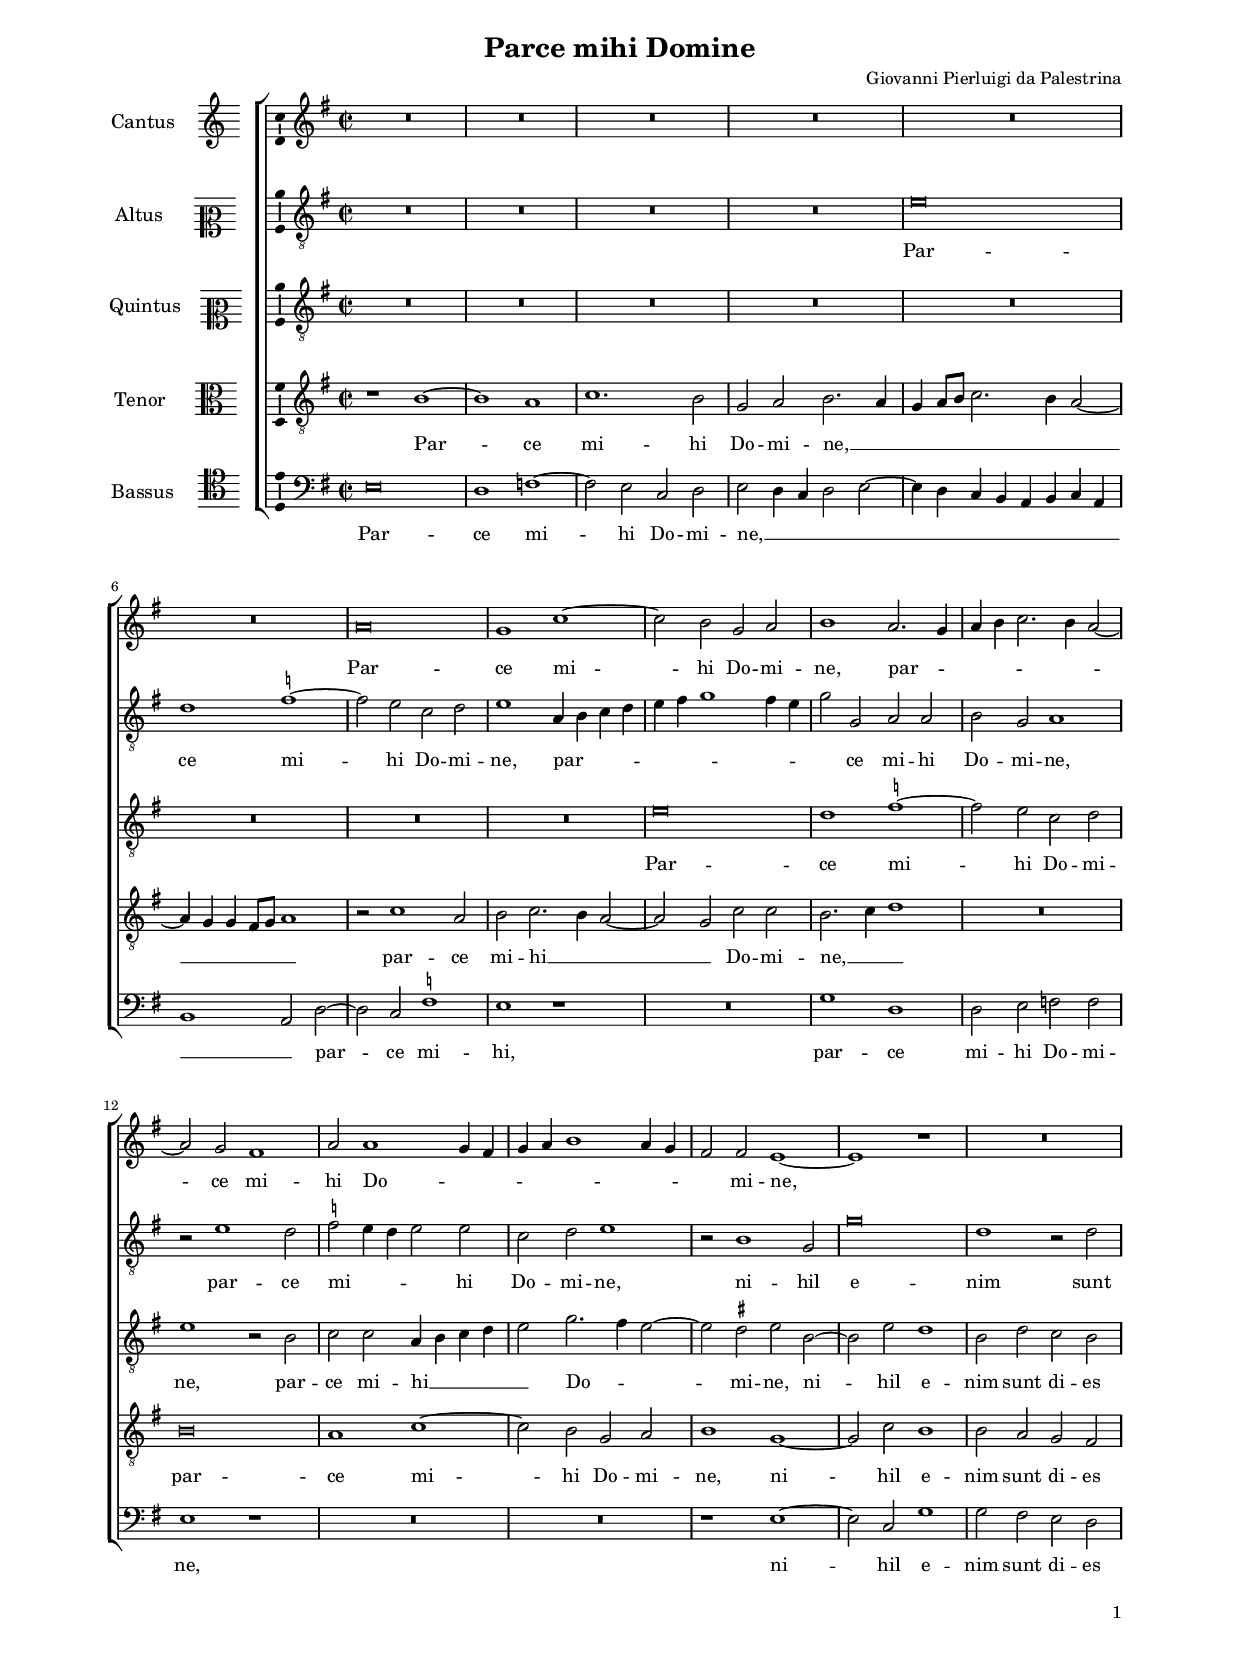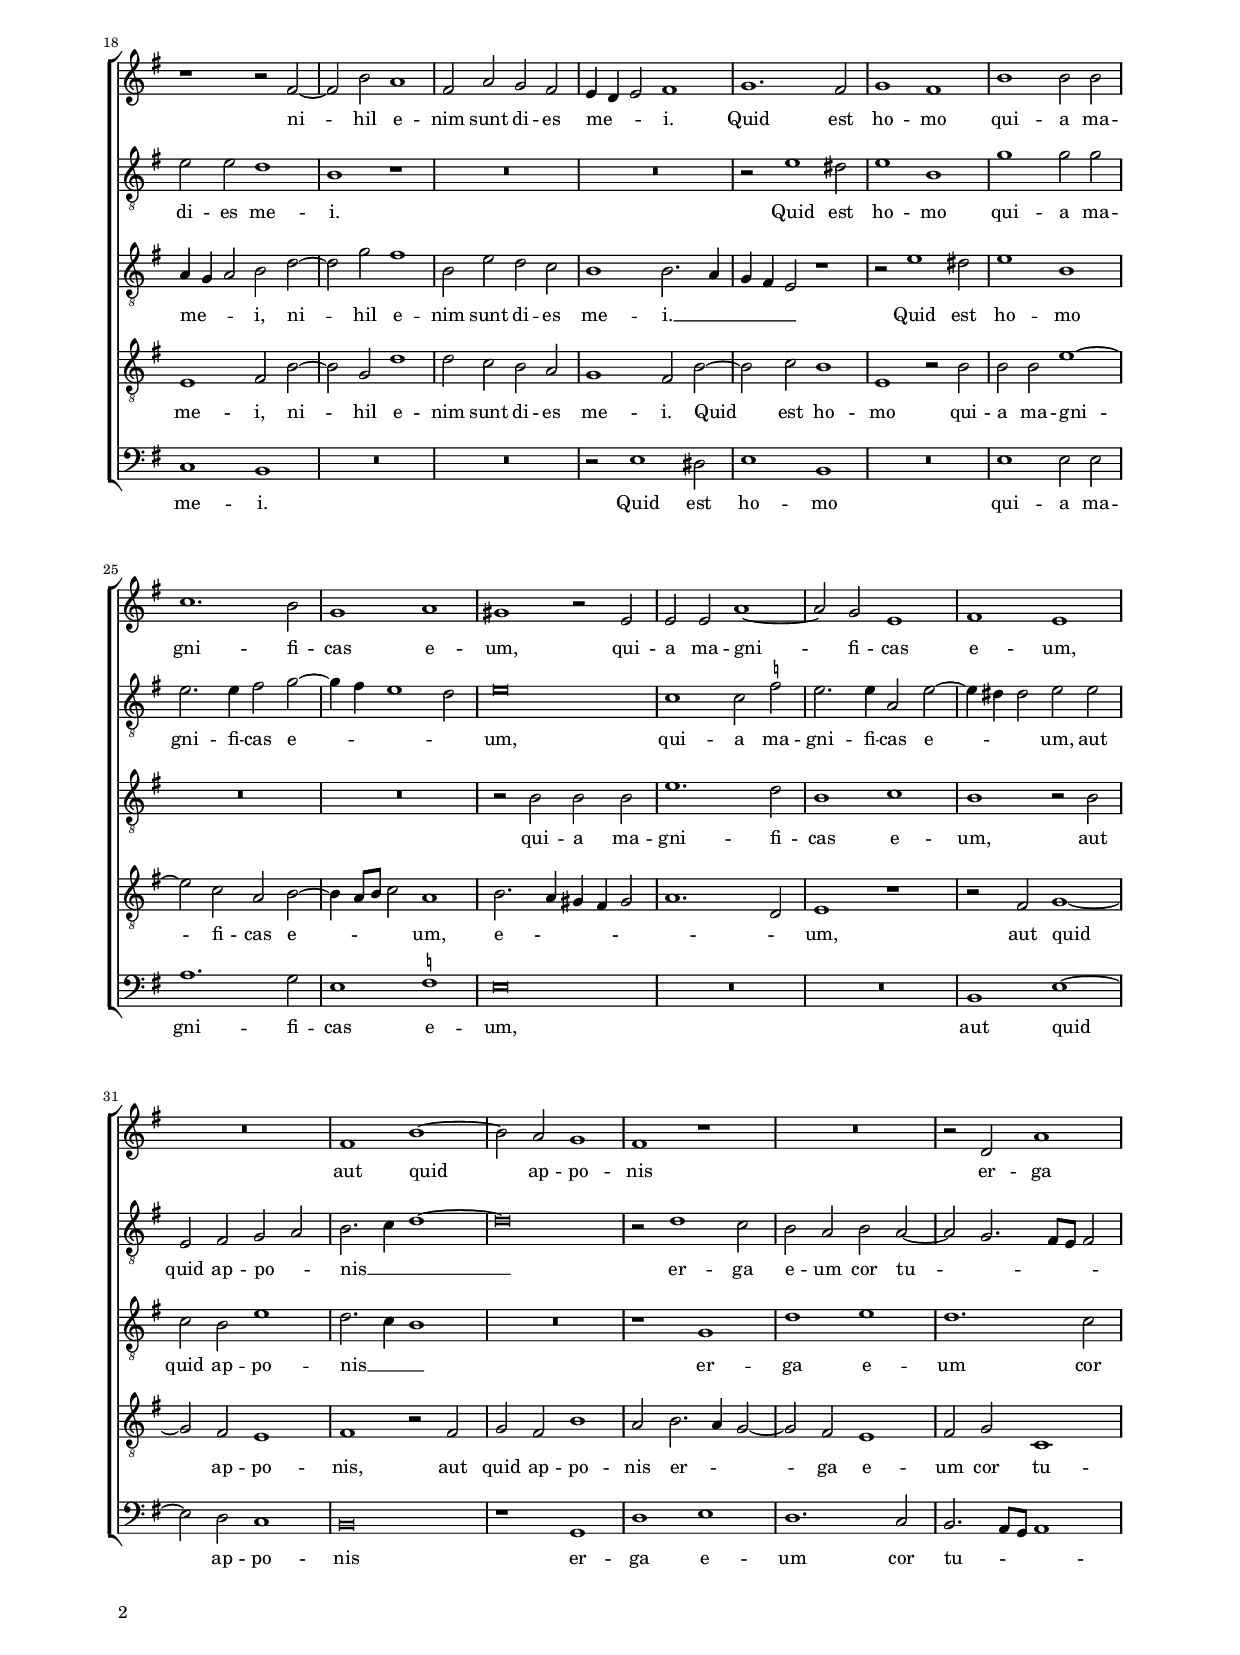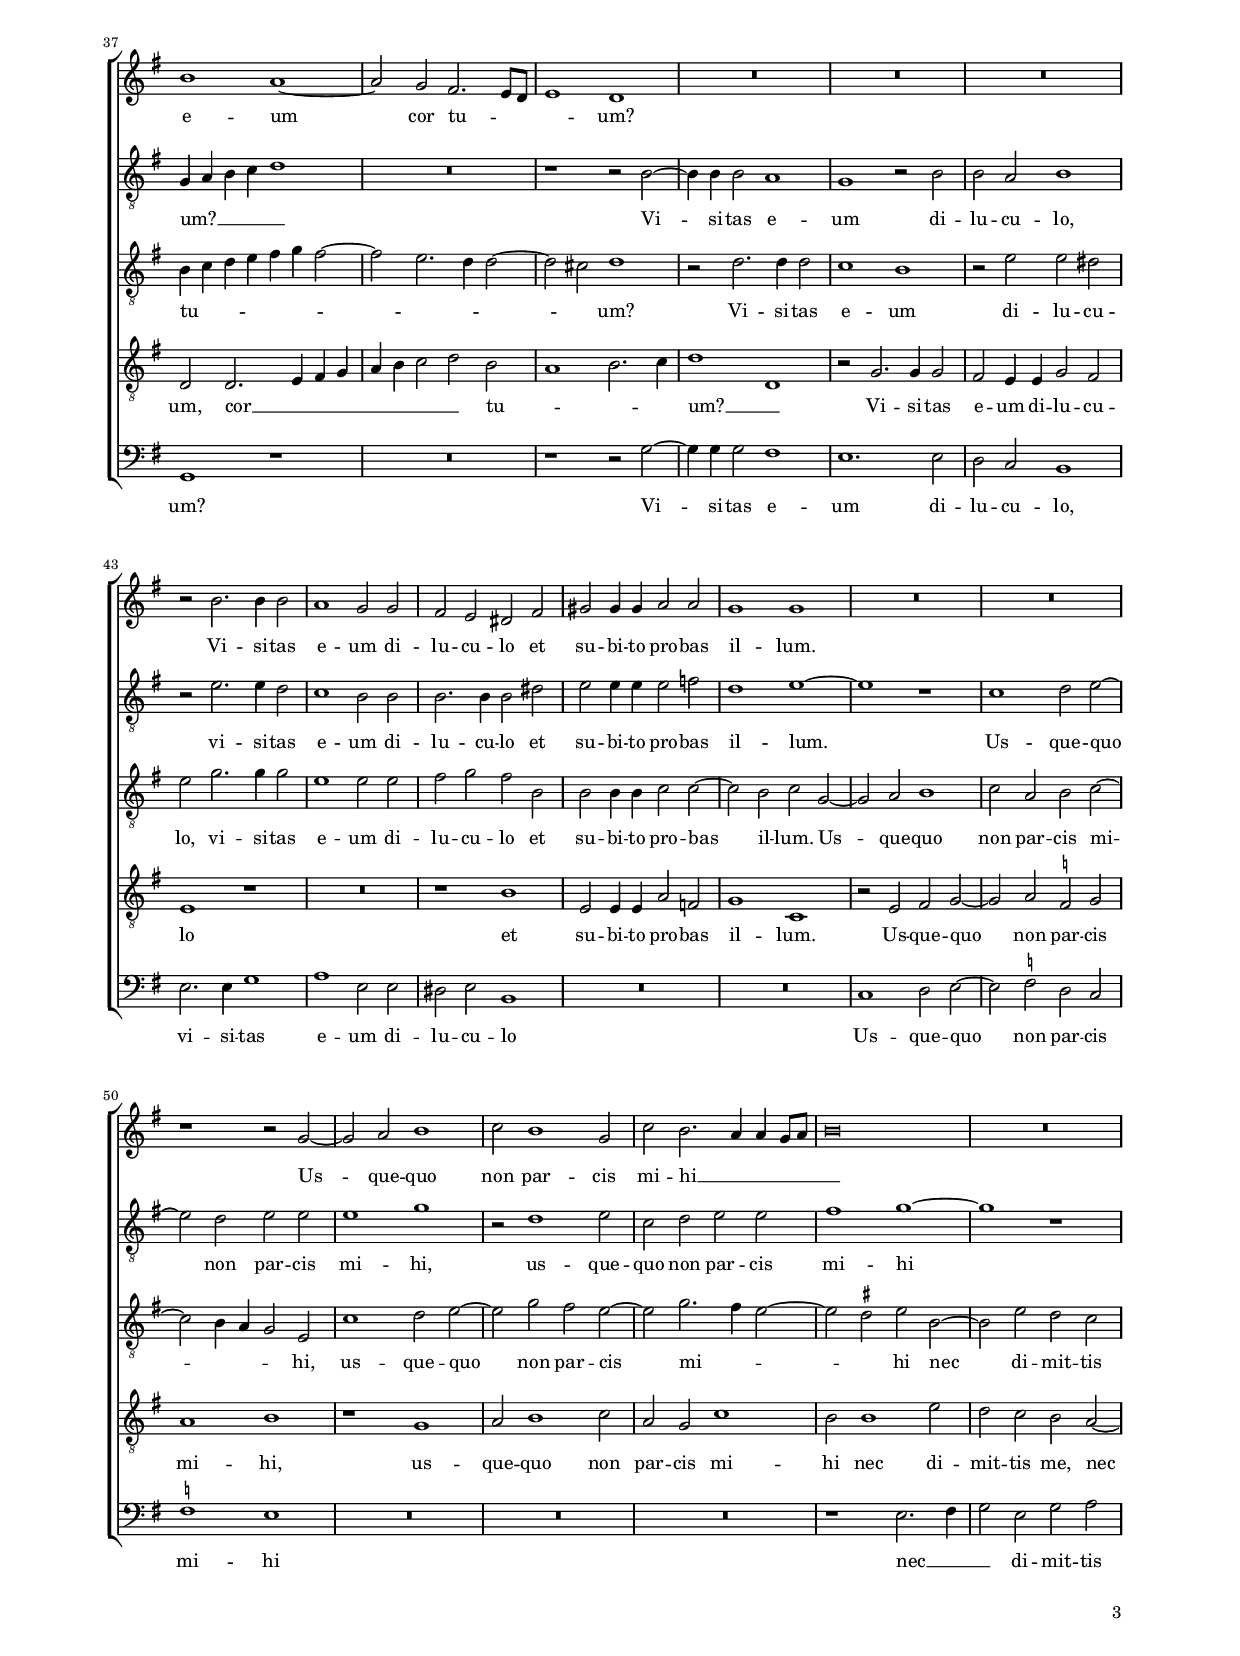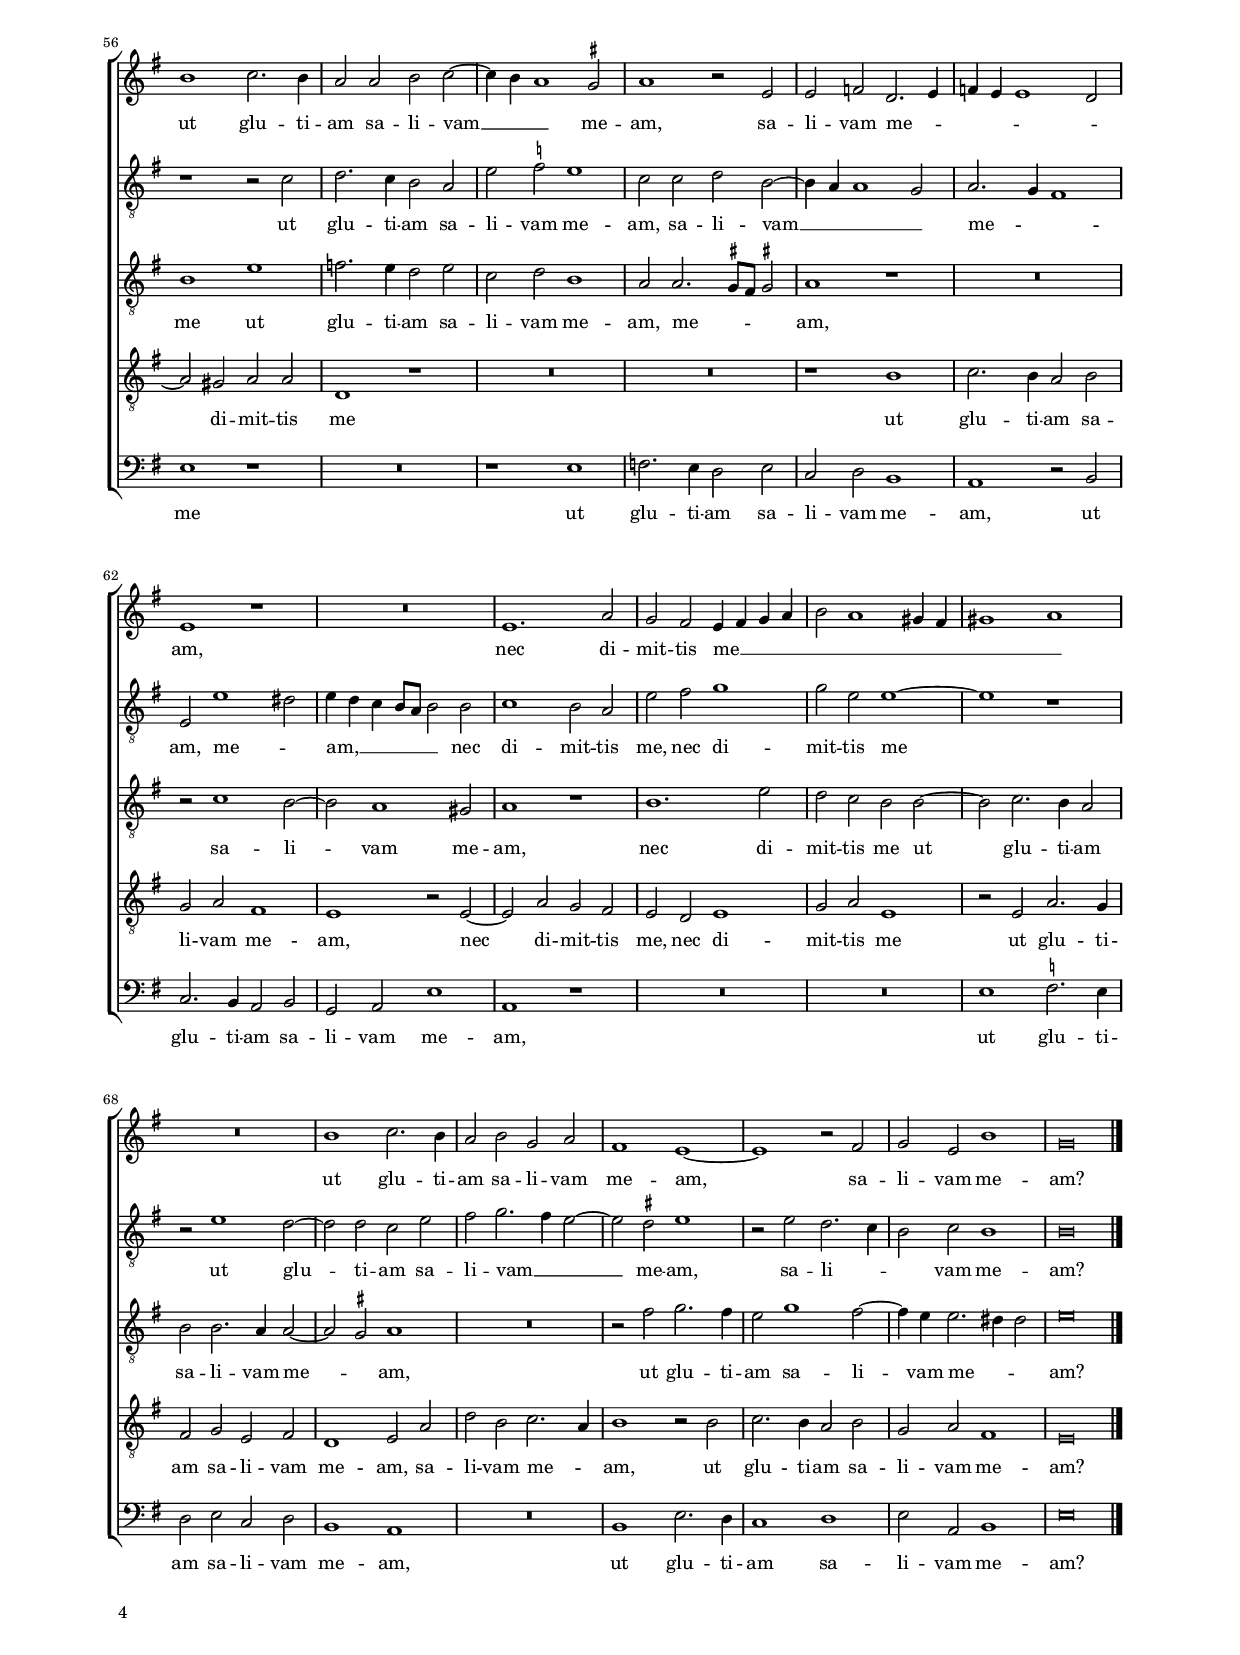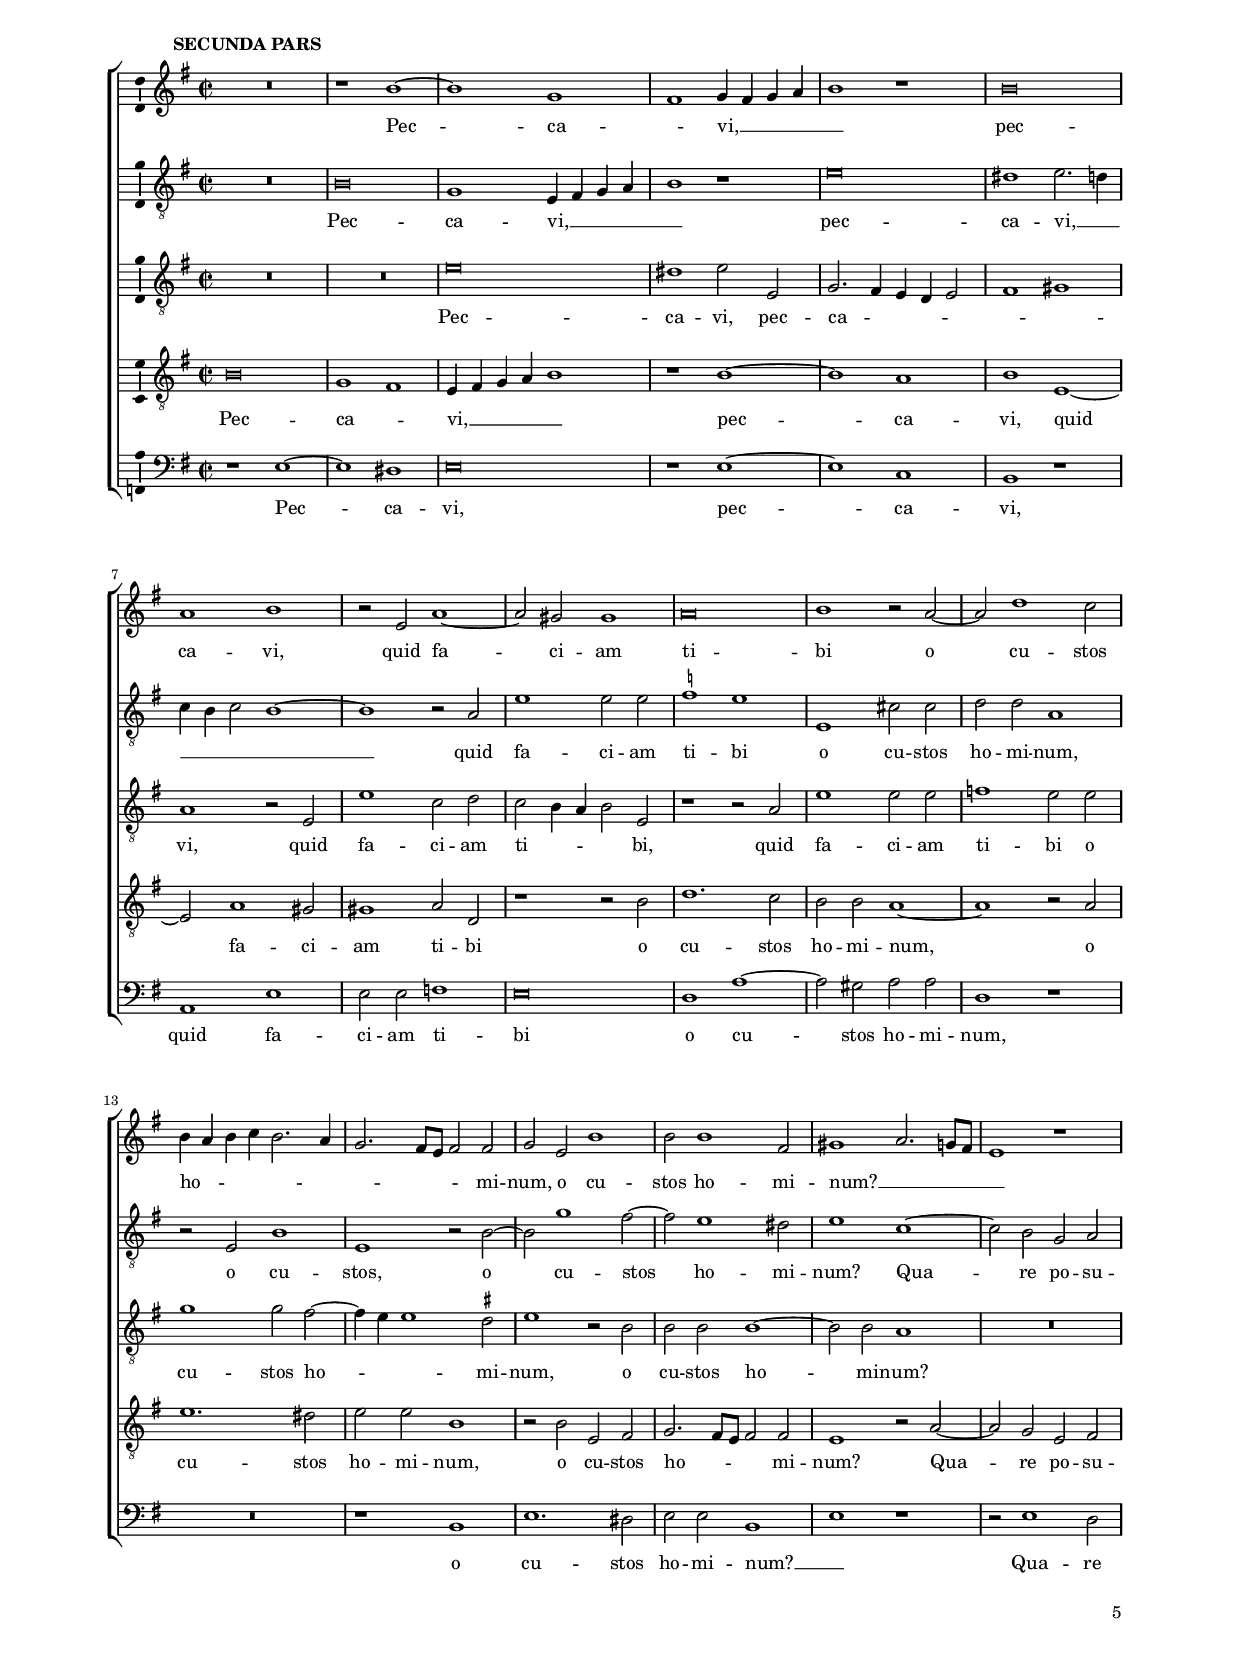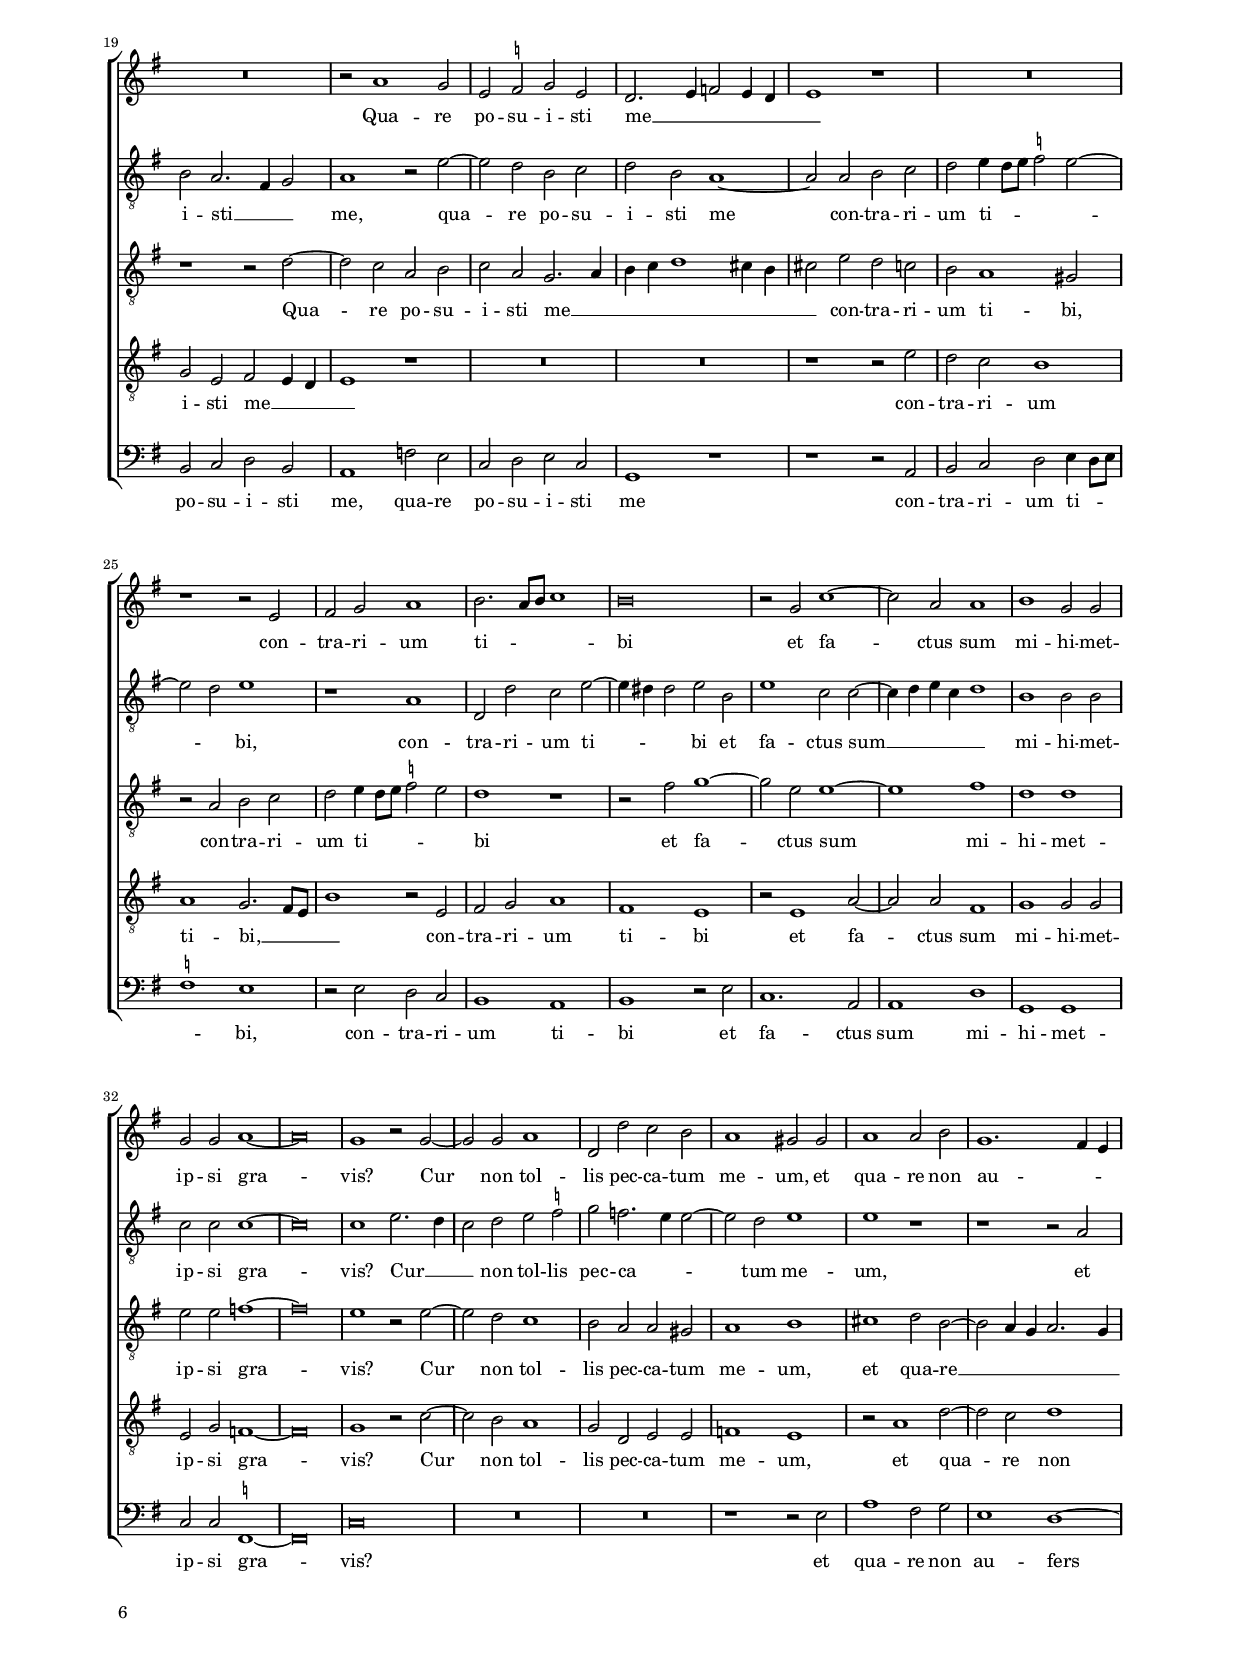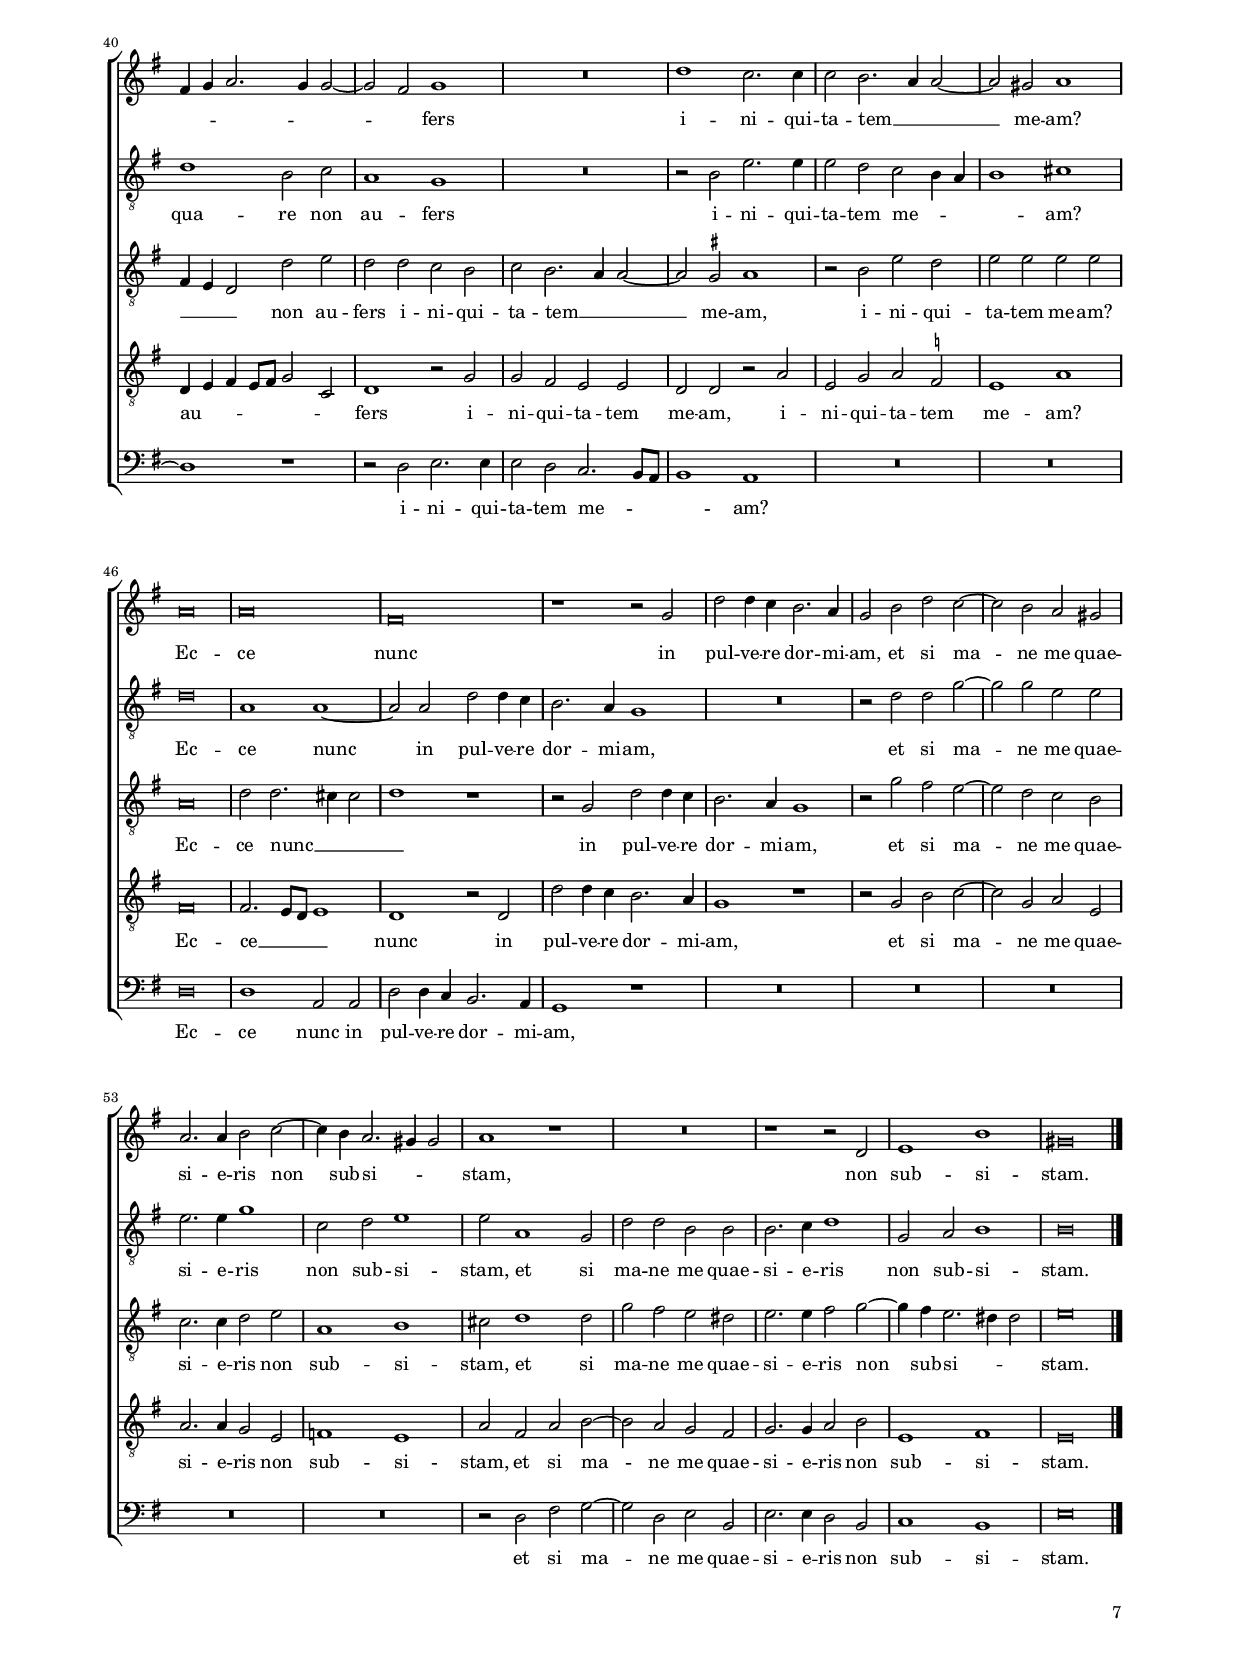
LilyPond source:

\header
{
  title="Parce mihi Domine"
  composer="Giovanni Pierluigi da Palestrina"
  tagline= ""
}

\version "2.22.2"
\language deutsch
#(set-global-staff-size 15)
% #(set-default-paper-size "letter")
#(ly:set-option 'point-and-click #f)

	
	ficta = { \once \set suggestAccidentals = ##t }
	
	forget = #(define-music-function (music) (ly:music?) #{
		\accidentalStyle forget
		$music
		\accidentalStyle default
		#})
	

\paper
	{
	top-margin = 1.7 \cm
	bottom-margin = 1.1 \cm
	left-margin = 2 \cm
	right-margin = 2 \cm
	ragged-bottom = ##f
	ragged-last-bottom = ##f
	print-page-number = ##f
	score-system-spacing = #'((basic-distance . 17) (minimum-distance . 14) (padding . 6) (strechability . 150))
	system-system-spacing = #'((basic-distance . 17) (minimum-distance . 14) (padding . 6) (strechability . 150))
        oddFooterMarkup=\markup   \fill-line { "" \fromproperty #'page:page-number-string }
        evenFooterMarkup=\markup  \fill-line { \fromproperty #'page:page-number-string "" }
        last-bottom-spacing = #'((basic-distance . 12) (minimum-distance . 8) (padding . 4))
	systems-per-page = 3
        page-count = 7
%	min-systems-per-page = 3
	}

global = {
	\key c \major
	\time 2/2 \set Score.measureLength = #(ly:make-moment 2/1)
    \skip 1*2*74 \bar "|." \pageBreak
	}
	

incipitcantus = \markup { \score {
	{
	\set Staff.instrumentName = \markup { \fontsize #1 "Cantus" }
	\key c \major
	\clef violin
	s4 \bar ""
	}
	\layout  {
	raggedright = ##t
	indent = 1.8 \cm
	line-width = 2.5 \cm
	\context { \Staff \remove Time_signature_engraver }
	\override Staff.Clef.Y-extent = #'(0 . 0)
	}} \hspace #1 }
      
      
incipitaltus = \markup { \score {
	{
	\set Staff.instrumentName = \markup { \fontsize #1 "Altus" }
	\key c \major
	\clef mezzosoprano
	s4 \bar ""
	}
	\layout  {
	raggedright = ##t
	indent = 1.8 \cm
	line-width = 2.5 \cm
	\context { \Staff \remove Time_signature_engraver }
	\override Staff.Clef.Y-extent = #'(0 . 0)
	}} \hspace #1 }
      
      
incipitquintus = \markup { \score {
	{
	\set Staff.instrumentName = \markup { \fontsize #1 "Quintus" }
	\key c \major
	\clef mezzosoprano
	s4 \bar ""
	}
	\layout  {
	raggedright = ##t
	indent = 1.8 \cm
	line-width = 2.5 \cm
	\context { \Staff \remove Time_signature_engraver }
	\override Staff.Clef.Y-extent = #'(0 . 0)
	}} \hspace #1 }


incipittenor = \markup { \score {
	{
	\set Staff.instrumentName = \markup { \fontsize #1 "Tenor" }
	\key c \major
	\clef alto
	s4 \bar ""
	}
	\layout  {
	raggedright = ##t
	indent = 1.8 \cm
	line-width = 2.5 \cm
	\context { \Staff \remove Time_signature_engraver }
	\override Staff.Clef.Y-extent = #'(0 . 0)
	}} \hspace #1 }
      
      
incipitbassus = \markup { \score {
	{
	\set Staff.instrumentName = \markup { \fontsize #1 "Bassus" }
	\key c \major
	\clef tenor
	s4 \bar ""
	}
	\layout  {
	raggedright = ##t
	indent = 1.8 \cm
	line-width = 2.5 \cm
	\context { \Staff \remove Time_signature_engraver }
	\override Staff.Clef.Y-extent = #'(0 . 0)
	}} \hspace #1 }


cantus =  \relative c''
	{
	R\breve
	R\breve
	R\breve
	R\breve
%5
	R\breve |
	R\breve
	d\breve
	c1 f~
	f2 e c d
%10
	e1 d2. c4 |
	d4 e f2. e4 d2~
	d2 c h1
	d2 d1 c4 h
	c4 d e1 d4 c
%15
	h2 h a1~ |
	a1 r
	R\breve
	r1 r2 h~
	h2 e d1
%20
	h2 d c h |
	a4 g a2 h1
	c1. h2
	c1 h
	e1 e2 e
%25
	f1. e2 |
	c1 d
	cis1 r2 a
	a2 a d1~
	d2 c a1
%30
	h1 a |
	R\breve
	h1 e~
	e2 d c1
	h1 r
%35
	R\breve |
	r2 g d'1
	e1 d~
	d2 c h2. a8 g
	a1 g
%40
	R\breve |
	R\breve
	R\breve
	r2 e'2. e4 e2
	d1 c2 c
%45
	h2 a gis h |
	cis2 cis4 cis d2 d
	c1 c
	R\breve
	R\breve
%50
	r1 r2 c~ |
	c2 d e1
	f2 e1 c2
	f2 e2. d4 d c8 d
	e\breve
%55
	R\breve |
	e1 f2. e4
	d2 d e f~
	f4 e d1 \ficta cis2
	d1 r2 a
%60
	a2 b g2. a4 |
	b4 a a1 g2
	a1 r
	R\breve
	a1. d2
%65
	c2 h a4 h c d |
	e2 d1 cis4 h
	cis1 d
	R\breve
	e1 f2. e4
%70
	d2 e c d |
	h1 a~
	a1 r2 h
	c2 a e'1
	c\breve |
	}


altus =  \relative c'
	{
	R\breve
	R\breve
	R\breve
	R\breve
%5
	a'\breve |
        g1 \ficta b~
	\ficta b2 a f g
	a1 d,4 e f g
	a4 h c1 h4 a
%10
	c2 c, d d |
	e2 c d1
	r2 a'1 g2
	\ficta b2 a4 g a2 a
	f2 g a1
%15
	r2 e1 c2 |
	c'\breve
	g1 r2 g
	a2 a g1
	e1 r
%20
	R\breve |
	R\breve
	r2 a1 gis2
	a1 e
	c'1 c2 c
%25
	a2. a4 h2 c~ |
	c4 h a1 g2
	a\breve
	f1 f2 \ficta b
	a2. a4 d,2 a'~
%30
	a4 gis gis2 a a |
	a,2 h c d
	e2. f4 g1~
	g\breve
	r2 g1 f2
%35
	e2 d e d~ |
	d2 c2. h8 a h2
	c4 d e f g1
	R\breve
	r1 r2 e~
%40
	e4 e e2 d1 |
	c1 r2 e
	e2 d e1
	r2 a2. a4 g2
	f1 e2 e
%45
	e2. e4 e2 gis |
	a2 a4 a a2 b
	g1 a~
	a1 r
	f1 g2 a~
%50
	a2 g a a |
	a1 c
	r2 g1 a2
	f2 g a a
	h1 c~
%55
        c1 r |	
	r1 r2 f,
	g2. f4 e2 d
	a'2 \ficta b a1
	f2 f g e~
%60
	e4 d d1 c2 |
	d2. c4 h1
	a2 a'1 gis2
	a4 g f e8 d e2 e
	f1 e2 d
%65
	a'2 h c1 |
	c2 a a1~
	a1 r
	r2 a1 g2~
	g2 g f a
%70
	h2 c2. h4 a2~ |
	a2 \ficta gis a1
	r2 a g2. f4
	e2 f e1
	e\breve |
	}


quintus =  \relative c'
	{
	R\breve
	R\breve
	R\breve
	R\breve
%5
	R\breve |
	R\breve
	R\breve
	R\breve
	a'\breve
%10
	g1 \ficta b~ |
	\ficta b2 a f g
	a1 r2 e
	f2 f d4 e f g
	a2 c2. h4 a2~
%15
	a2 \ficta gis a e~ |
	e2 a g1
	e2 g f e
	d4 c d2 e g~
	g2 c h1
%20
	e,2 a g f |
	e1 e2. d4
	c4 h a2 r1
	r2 a'1 gis2
	a1 e
%25
	R\breve |
	R\breve
	r2 e e e
	a1. g2
	e1 f
%30
	e1 r2 e |
	f2 e a1
	g2. f4 e1
	R\breve
	r1 c
%35
	g'1 a |
	g1. f2
	e4 f g a h c h2~
	h2 a2. g4 g2~
	g2 fis g1
%40
        r2 g2. g4 g2 |	
	f1 e
	r2 a a gis
	a2 c2. c4 c2
	a1 a2 a
%45
	h2 c h e, |
	e2 e4 e f2 f~
	f2 e f c~
	c2 d e1
	f2 d e f~
%50
	f2 e4 d c2 a |
	f'1 g2 a~
	a2 c h a~
	a2 c2. h4 a2~
	a2 \ficta gis a e~
%55
	e2 a g f |
	e1 a
	b2. a4 g2 a
	f2 g e1
	d2 d2. \ficta cis8 h \ficta cis!2
%60
	d1 r |
	R\breve
	r2 f1 e2~
	e2 d1 cis2
	d1 r
%65
	e1. a2 |
	g2 f e e~
	e2 f2. e4 d2
	e2 e2. d4 d2~
	d2 \ficta cis d1
%70
	R\breve |
	r2 h' c2. h4
	a2 c1 h2~
	h4 a a2. gis4 gis2
	a\breve |
	}


tenor  =  \relative c'
	{
	r1 e~
	e1 d
	f1. e2
	c2 d e2. d4
%5
	c4 d8 e f2. e4 d2~ |
	d4 c c h8 c d1
	r2 f1 d2
	e2 f2. e4 d2~
	d2 c f2 f
%10
	e2. f4 g1 |
	R\breve
	e\breve
	d1 f~
	f2 e c d
%15
	e1 c~ |
	c2 f e1
	e2 d c h
	a1 h2 e~
	e2 c g'1
%20
	g2 f e d |
	c1 h2 e~
	e2 f e1
	a,1 r2 e'
	e2 e a1~
%25
	a2 f d e~ |
	e4 d8 e f2 d1
	e2. d4 cis4 h cis2
	d1. g,2
	a1 r
%30
	r2 h c1~ |
	c2 h a1
	h1 r2 h
	c2 h e1
	d2 e2. d4 c2~
%35
	c2 h a1 |
	h2 c f,1
	g2 g2. a4 h c
	d4 e f2 g e
	d1 e2. f4
%40
	g1 g, |
	r2 c2. c4 c2
	h2 a4 a c2 h
	a1 r
	R\breve
%45
	r1 e' |
	a,2 a4 a d2 b
	c1 f,
	r2 a h c~
	c2 d \ficta b c
%50
	d1 e |
	r1 c
	d2 e1 f2
	d2 c f1
	e2 e1 a2
%55
	g2 f e d~ |
	d2 cis d d
	g,1 r
	R\breve
	R\breve
%60
	r1 e' |
	f2. e4 d2 e
	c2 d h1
	a1 r2 a~
	a2 d c h
%65
	a2 g a1 |
	c2 d a1
	r2 a d2. c4
	h2 c a h
	g1 a2 d
%70
	g2 e f2. d4 |
	e1 r2 e
	f2. e4 d2 e
	c2 d h1
	a\breve |
	}


bassus  =  \relative c
	{
	a'\breve
	g1 b~
	b2 a f g
	a2 g4 f g2 a~
%5
	a4 g f e d e f d |
	e1 d2 g~
	g2 f \ficta b1
	a1 r
	R\breve
%10
	c1 g |
	g2 a b b
	a1 r
	R\breve
	R\breve
%15
	r1 a~ |
	a2 f c'1
	c2 h a g
	f1 e
	R\breve
%20
	R\breve |
	r2 a1 gis2
	a1 e
	R\breve
	a1 a2 a
%25
	d1. c2 |
	a1 \ficta b
	a\breve
	R\breve
	R\breve
%30
	e1 a~ |
	a2 g f1
	e\breve
	r1 c
	g'1 a
%35
	g1. f2 |
	e2. d8 c d1
	c1 r
	R\breve
	r1 r2 c'~
%40
	c4 c c2 h1 |
	a1. a2
	g2 f e1
	a2. a4 c1
	d1 a2 a
%45
	gis2 a e1 |
	R\breve
	R\breve
	f1 g2 a~
	a2 \ficta b g2 f
%50
	\ficta b1 a |
	R\breve
	R\breve
	R\breve
	r1 a2. h4
%55
	c2 a c d |
	a1 r
	R\breve
	r1 a
	b2. a4 g2 a
%60
	f2 g e1 |
	d1 r2 e
	f2. e4 d2 e
	c2 d a'1
	d,1 r
%65
	R\breve |
	R\breve
	a'1 \ficta b2. a4
	g2 a f g
	e1 d
%70
	R\breve |
	e1 a2. g4
	f1 g
	a2 d, e1
	a\breve |
	}


lyricscantus = \lyricmode {
	Par -- ce mi -- hi Do -- mi -- ne,
        par -- _ _ _ _ _ _ ce mi -- hi Do -- _ _ _ _ _ _ _ _ mi -- ne,
        ni -- hil e -- nim sunt di -- es me -- _ _ i.
        Quid est ho -- mo qui -- a ma -- gni -- fi -- cas e -- um,
        qui -- a ma -- gni -- fi -- cas e -- um,
        aut quid ap -- po -- nis er -- ga e -- um cor tu -- _ _ _ um?
        Vi -- si -- tas e -- um di -- lu -- cu -- lo
        et su -- bi -- to pro -- bas il -- lum.
        Us -- que -- quo non par -- cis mi -- hi __ _ _ _ _ _
        ut glu -- ti -- am sa -- li -- vam __ _ _ me -- am,
        sa -- li -- vam me -- _ _ _ _ _ am,
        nec di -- mit -- tis me __ _ _ _ _ _ _ _ _ _
        ut glu -- ti -- am sa -- li -- vam me -- am,
        sa -- li -- vam me -- am?
	}


lyricsaltus = \lyricmode {
	Par -- ce mi -- hi Do -- mi -- ne,
        par -- _ _ _ _ _ _ _ _ _ ce mi -- hi Do -- mi -- ne,
        par -- ce mi -- _ _ _ hi Do -- mi -- ne,
        ni -- hil e -- nim sunt di -- es me -- i.
        Quid est ho -- mo
        qui -- a ma -- gni -- fi -- cas e -- _ _ _ um,
        qui -- a ma -- gni -- fi -- cas e -- _ _ um,
        aut quid ap -- po -- _ nis __ _ _ er -- ga e -- um cor tu -- _ _ _ _ um? __ _ _ _ _
        Vi -- si -- tas e -- um di -- lu -- cu -- lo,
        vi -- si -- tas e -- um di -- lu -- cu -- lo
        et su -- bi -- to pro -- bas il -- lum.
        Us -- que -- quo non par -- cis mi -- hi,
        us -- que -- quo non par -- cis mi -- hi
        ut glu -- ti -- am sa -- li -- vam me -- am,
        sa -- li -- vam __ _ _ _ me -- _ _ am,
        me -- _ am, __ _ _ _ _ _
        nec di -- mit -- tis me,
        nec di -- mit -- tis me
        ut glu -- ti -- am sa -- li -- vam __ _ _ me -- am,
        sa -- li -- _ _ vam me -- am?
	}


lyricsquintus = \lyricmode {
	Par -- ce mi -- hi Do -- mi -- ne,
        par -- ce mi -- hi __ _ _ _ _ Do -- _ _ mi -- ne,
        ni -- hil e -- nim sunt di -- es me -- _ _ i,
        ni -- hil e -- nim sunt di -- es me -- i. __ _ _ _ _
        Quid est ho -- mo qui -- a ma -- gni -- fi -- cas e -- um,
        aut quid ap -- po -- nis __ _ _ er -- ga e -- um cor tu -- _ _ _ _ _ _ _ _ _ _ um?
        Vi -- si -- tas e -- um di -- lu -- cu -- lo,
        vi -- si -- tas e -- um di -- lu -- cu -- lo
        et su -- bi -- to pro -- bas il -- lum.
        Us -- que -- quo non par -- cis mi -- _ _ _ hi,
        us -- que -- quo non par -- cis mi -- _ _ _ hi
        nec di -- mit -- tis me
        ut glu -- ti -- am sa -- li -- vam me -- am,
        me -- _ _ _ am,
        sa -- li -- vam me -- am,
        nec di -- mit -- tis me
        ut glu -- ti -- am sa -- li -- vam me -- _ am,
        ut glu -- ti -- am sa -- li -- vam me -- _ _ am?
	}


lyricstenor = \lyricmode {
	Par -- ce mi -- hi Do -- mi -- ne, __ _ _ _ _ _ _ _ _ _ _ _ _ 
        par -- ce mi -- hi __ _ _ _ Do -- mi -- ne, __ _ _
        par -- ce mi -- hi Do -- mi -- ne,
        ni -- hil e -- nim sunt di -- es me -- i,
        ni -- hil e -- nim sunt di -- es me -- i.
        Quid est ho -- mo qui -- a ma -- gni -- fi -- cas e -- _ _ _ um,
        e -- _ _ _ _ _ _ um,
        aut quid ap -- po -- nis,
        aut quid ap -- po -- nis er -- _ _ ga e -- um cor tu -- um,
        cor __ _ _ _ _ _ _ _ tu -- _ _ _ um? __ _
        Vi -- si -- tas e -- um di -- lu -- cu -- lo
        et su -- bi -- to pro -- bas il -- lum.
        Us -- que -- quo non par -- cis mi -- hi,
        us -- que -- quo non par -- cis mi -- hi
        nec di -- mit -- tis me,
        nec di -- mit -- tis me
        ut glu -- ti -- am sa -- li -- vam me -- am,
        nec di -- mit -- tis me,
        nec di -- mit -- tis me
        ut glu -- ti -- am sa -- li -- vam me -- am,
        sa -- li -- vam me -- _ am,
        ut glu -- ti -- am sa -- li -- vam me -- am?
	}


lyricsbassus = \lyricmode {
	Par -- ce mi -- hi Do -- mi -- ne, __ _ _ _ _ _ _ _ _ _ _ _ _ _
        par -- ce mi -- hi,
        par -- ce mi -- hi Do -- mi -- ne,
        ni -- hil e -- nim sunt di -- es me -- i.
        Quid est ho -- mo qui -- a ma -- gni -- fi -- cas e -- um,
        aut quid ap -- po -- nis er -- ga e -- um cor tu -- _ _ _ um?
        Vi -- si -- tas e -- um di -- lu -- cu -- lo,
        vi -- si -- tas e -- um di -- lu -- cu -- lo
        Us -- que -- quo non par -- cis mi -- hi
        nec __ _ _ di -- mit -- tis me
        ut glu -- ti -- am sa -- li -- vam me -- am,
        ut glu -- ti -- am sa -- li -- vam me -- am,
        ut glu -- ti -- am sa -- li -- vam me -- am,
        ut glu -- ti -- am sa -- li -- vam me -- am?
	}


\score
{  
	\transpose c g, {
	\new ChoirStaff \with { \override StaffGrouper.staff-staff-spacing.basic-distance = #12 }
	<<

	\new Staff << \global
	\new Voice="v1" {
		\set Staff.instrumentName=\incipitcantus
		\set Staff.midiInstrument = "reed organ"
		\clef violin
		\cantus }
	\new Lyrics \lyricsto "v1" {\lyricscantus }
	>>


	\new Staff << \global
	\new Voice="v2" {
		\set Staff.instrumentName=\incipitaltus
		\set Staff.midiInstrument = "reed organ"
		\clef "G_8"
		\altus}
	\new Lyrics \lyricsto "v2" {\lyricsaltus }
	>>

        
	\new Staff << \global
	\new Voice="v5" {
		\set Staff.instrumentName=\incipitquintus
		\set Staff.midiInstrument = "reed organ"
		\clef "G_8"
		\quintus}
	\new Lyrics \lyricsto "v5" {\lyricsquintus }
	>>


	\new Staff << \global
	\new Voice="v3" {
		\set Staff.instrumentName=\incipittenor
		\set Staff.midiInstrument = "reed organ"
		\clef "G_8"
		\tenor }
	\new Lyrics \lyricsto "v3" {\lyricstenor }
	>>


	\new Staff << \global
	\new Voice="v4" {
		\set Staff.instrumentName=\incipitbassus
		\set Staff.midiInstrument = "reed organ"
		\clef bass
		\bassus }
	\new Lyrics \lyricsto "v4" {\lyricsbassus}
	>>

	>>
	} % transpose

	\layout
	{
	indent = 2.5 \cm
	\context { \Staff \override TimeSignature.break-visibility = #end-of-line-invisible }
	\context { \Lyrics \override VerticalAxisGroup.nonstaff-relatedstaff-spacing.padding = #1.4 }
	\context { \Staff \consists "Ambitus_engraver" }
	\context { \Score \override BarNumber.padding = #2 }
	\context { \Voice \override NoteHead.style = #'baroque }
	}


\midi
	{
    	\tempo 2 = 90
	}

}

%%%%%%%%%%%%%%%%%%%%  SECUNDA PARS %%%%%%%%%%%%%%%%%%%%


global = {
	\key c \major
	\time 2/2 \set Score.measureLength = #(ly:make-moment 2/1)
        \skip 1*2*59 \bar "|."
	}


cantus =  \relative c''
	{
	R\breve
	r1 e~
	e1 c
	h1 c4 h c d
%5
	e1 r |
	e\breve
	d1 e
	r2 a, d1~
	d2 cis cis1
%10
	d\breve |
	e1 r2 d~
	d2 g1 f2
	e4 d e f e2. d4
	c2. h8 a h2 h
%15
	c2 a e'1 |
	e2 e1 h2
	cis1 d2. c8 h
	a1 r
	R\breve
%20
	r2 d1 c2 |
	a2 \ficta b c a
	g2. a4 b2 a4 g
	a1 r
	R\breve
%25
	r1 r2 a |
	h2 c d1
	e2. d8 e f1
	e\breve
	r2 c f1~
%30
	f2 d d1 |
	e1 c2 c
	c2 c d1~
	d\breve
	c1 r2 c~
%35
	c2 c d1 |
	g,2 g' f e
	d1 cis2 cis
	d1 d2 e
	c1. h4 a
%40
	h4 c d2. c4 c2~ |
	c2 h c1
	R\breve
	g'1 f2. f4
	f2 e2. d4 d2~
%45
	d2 cis d1 | \break
	d\breve
	d\breve
	h\breve
	r1 r2 c
%50
	g'2 g4 f e2. d4 |
	c2 e g f~
	f2 e d cis
	d2. d4 e2 f~
	f4 e d2. cis4 cis2
%55
	d1 r |
	R\breve
	r1 r2 g,
	a1 e'
	cis\breve |
	}


altus =  \relative c'
	{
	R\breve
	e\breve
	c1 a4 h c d
	e1 r
%5
	a\breve |
	gis1 a2. g4
	f4 e f2 e1~
	e1 r2 d
	a'1 a2 a
%10
	\ficta b1 a |
	a,1 fis'2 fis
	g2 g d1
	r2 a e'1
	a,1 r2 e'~
%15
	e2 c'1 h2~ |
	h2 a1 gis2
	a1 f~
	f2 e c d
	e2 d2. h4 c2
%20
	d1 r2 a'~ |
	a2 g e f
	g2 e d1~
	d2 d e f
	g2 a4 g8 a \ficta b2 a~
%25
	a2 g a1 |
	r1 d,
	g,2 g' f a~
	a4 gis gis2 a e
	a1 f2 f~
%30
	f4 g a f g1 |
	e1 e2 e
	f2 f f1~
	f\breve
	f1 a2. g4
%35
	f2 g a \ficta b |
	c2 b2. a4 a2~
	a2 g a1
	a1 r
	r1 r2 d,
%40
	g1 e2 f |
	d1 c
	R\breve
	r2 e a2. a4
	a2 g f e4 d
%45
	e1 fis |
	g\breve
	d1 d~
	d2 d g g4 f
	e2. d4 c1
%50
	R\breve |
	r2 g' g c~
	c2 c a a
	a2. a4 c1
	f,2 g a1
%55
	a2 d,1 c2 |
	g'2 g e e
	e2. f4 g1
	c,2 d e1
	e\breve |
	}


quintus =  \relative c'
	{
	R\breve
	R\breve
	a'\breve
	gis1 a2 a,
%5
	c2. h4 a g a2 |
	h1 cis
	d1 r2 a
	a'1 f2 g
	f2 e4 d e2 a,
%10
	r1 r2 d |
	a'1 a2 a
	b1 a2 a
	c1 c2 h~
	h4 a a1 \ficta gis2
%15
	a1 r2 e |
	e2 e e1~
	e2 e d1
	R\breve
	r1 r2 g~
%20
	g2 f d e |
	f2 d c2. d4
	e4 f g1 fis4 e
	fis2 a g f
	e2 d1 cis2
%25
	r2 d e f |
	g2 a4 g8 a \ficta b2 a
	g1 r
	r2 h c1~
	c2 a a1~
%30
	a1 h |
	g1 g
	a2 a b1~
	b\breve
	a1 r2 a~
%35
	a2 g f1 |
	e2 d d cis
	d1 e
	fis1 g2 e~
	e2 d4 c d2. c4
%40
	h4 a g2 g' a |
	g2 g f e
	f2 e2. d4 d2~
	d2 \ficta cis d1
	r2 e a g
%45
	a2 a a a |
	d,\breve
	g2 g2. fis4 fis2
	g1 r
	r2 c, g' g4 f
%50
	e2. d4 c1 |
	r2 c' h a~
	a2 g f e
	f2. f4 g2 a
	d,1 e
%55
	fis2 g1 g2 |
	c2 h a gis
	a2. a4 h2 c~
	c4 h a2. gis4 gis2
	a\breve |
	}


tenor  =  \relative c'
	{
	e\breve
	c1 h
	a4 h c d e1
	r1 e~
%5
	e1 d |
	e1 a,~
	a2 d1 cis2
	cis1 d2 g,
	r1 r2 e'
%10
	g1. f2 |
	e2 e d1~
	d1 r2 d
	a'1. gis2
	a2 a e1
%15
	r2 e a, h |
	c2. h8 a h2 h
	a1 r2 d~
	d2 c a h
	c2 a h a4 g
%20
	a1 r |
	R\breve
	R\breve
	r1 r2 a'
	g2 f e1
%25
	d1 c2. h8 a |
	e'1 r2 a,
	h2 c d1
	h1 a
	r2 a1 d2~
%30
	d2 d h1 |
	c1 c2 c
	a2 c b1~
	b\breve
	c1 r2 f~
%35
	f2 e d1 |
	c2 g a a
	b1 a
	r2 d1 g2~
	g2 f g1
%40
	g,4 a h a8 h c2 f, |
	g1 r2 c
	c2 h a a
	g2 g r2 d'
	a2 c d \ficta b
%45
	a1 d |
	h\breve
	h2. a8 g a1
	g1 r2 g
	g'2 g4 f e2. d4
%50
	c1 r |
	r2 c e f~
	f2 c d a
	d2. d4 c2 a
	b1 a
%55
	d2 h d e~ |
	e2 d c h
	c2. c4 d2 e
	a,1 h
	a\breve |
	}


bassus  =  \relative c
	{
	r1 a'~
	a1 gis
	a\breve
	r1 a~
%5
	a1 f |
	e1 r
	d1 a'
	a2 a b1
	a\breve
%10
	g1 d'~ |
	d2 cis d2 d
	g,1 r
	R\breve
	r1 e
%15
	a1. gis2 |
	a2 a e1
	a1 r
	r2 a1 g2
	e2 f g e
%20
	d1 b'2 a |
	f2 g a f
	c1 r
	r1 r2 d
	e2 f g a4 g8 a
%25
	\ficta b1 a |
	r2 a g f
	e1 d
	e1 r2 a
	f1. d2
%30
	d1 g |
	c,1 c
	f2 f \ficta b,1~
	\ficta b\breve
	f'\breve
%35
	R\breve |
	R\breve
	r1 r2 a
	d1 h2 c
	a1 g~
%40
	g1 r |
	r2 g a2. a4
	a2 g f2. e8 d
	e1 d
	R\breve
%45
	R\breve |
	g\breve
	g1 d2 d
	g2 g4 f e2. d4
	c1 r
%50
	R\breve |
	R\breve
	R\breve
	R\breve
	R\breve
%55
	r2 g' h c~ |
	c2 g a e
	a2. a4 g2 e
	f1 e
	a\breve |
	}


lyricscantus = \lyricmode {
	Pec -- ca -- _ vi, __ _ _ _ _
        pec -- ca -- vi,
        quid fa -- ci -- am ti -- bi
        o cu -- stos ho -- _ _ _ _ _ _ _ _ _ mi -- num,
        o cu -- stos ho -- mi -- num? __ _ _ _ _
        Qua -- re po -- su -- i -- sti me __ _ _ _ _ _
        con -- tra -- ri -- um ti -- _ _ _ bi
        et fa -- ctus sum mi -- hi -- met -- ip -- si gra -- vis?
        Cur non tol -- lis pec -- ca -- tum me -- um,
        et qua -- re non au -- _ _ _ _ _ _ _ _ fers i --  ni -- qui -- ta -- tem __ _ _ me -- am?
        Ec -- ce nunc in pul -- ve -- re dor -- mi -- am,
        et si ma -- ne me quae -- si -- e -- ris
        non sub -- si -- _ _ stam,
        non sub -- si -- stam.
	}


lyricsaltus = \lyricmode {
	Pec -- ca -- vi, __ _ _ _ _
        pec -- ca -- vi, __ _ _ _ _ _
        quid fa -- ci -- am ti -- bi
        o cu -- stos ho -- mi -- num,
        o cu -- stos,
        o cu -- stos ho -- mi -- num?
        Qua -- re po -- su -- i -- sti __ _ _ me,
        qua -- re po -- su -- i -- sti me
        con -- tra -- ri -- um ti -- _ _ _ _ _ bi,
        con -- tra -- ri -- um ti -- _ _ bi
        et fa -- ctus sum __ _ _ _ _ mi -- hi -- met -- ip -- si gra -- vis?
        Cur __ _ _ non tol -- lis pec -- ca -- _ _ tum me -- um,
        et qua -- re non au -- fers i --  ni -- qui -- ta -- tem me -- _ _ _ am?
        Ec -- ce nunc in pul -- ve -- re dor -- mi -- am,
        et si ma -- ne me quae -- si -- e -- ris
        non sub -- si -- stam,
        et si ma -- ne me quae -- si -- e -- ris
        non sub -- si -- stam.
	}


lyricsquintus = \lyricmode {
	Pec -- ca -- vi,
        pec -- ca -- _ _ _ _ _ _ vi,
        quid fa -- ci -- am ti -- _ _ _ bi,
        quid fa -- ci -- am ti -- bi
        o cu -- stos ho -- _ _ mi -- num,
        o cu -- stos ho -- mi -- num?
        Qua -- re po -- su -- i -- sti me __ _ _ _ _ _ _ _
        con -- tra -- ri -- um ti -- bi,
        con -- tra -- ri -- um ti -- _ _ _ _ bi
        et fa -- ctus sum mi -- hi -- met -- ip -- si gra -- vis?
        Cur non tol -- lis pec -- ca -- tum me -- um,
        et qua -- re __ _ _ _ _ _ _ _ non au -- fers i --  ni -- qui -- ta -- tem __ _ _ me -- am,
        i -- ni -- qui -- ta -- tem me -- am?
        Ec -- ce nunc __ _ _ _ in pul -- ve -- re dor -- mi -- am,
        et si ma -- ne me quae -- si -- e -- ris
        non sub -- si -- stam,
        et si ma -- ne me quae -- si -- e -- ris
        non sub -- si -- _ _ stam.
	}


lyricstenor = \lyricmode {
	Pec -- ca -- _ vi, __ _ _ _ _
        pec -- ca -- vi,
        quid fa -- ci -- am ti -- bi
        o cu -- stos ho -- mi -- num,
        o cu -- stos ho -- mi -- num,
        o cu -- stos ho -- _ _ _ mi -- num?
        Qua -- re po -- su -- i -- sti me __ _ _ _
        con -- tra -- ri -- um ti -- bi, __ _ _ _
        con -- tra -- ri -- um ti -- bi
        et fa -- ctus sum mi -- hi -- met -- ip -- si gra -- vis?
        Cur non tol -- lis pec -- ca -- tum me -- um,
        et qua -- re non au -- _ _ _ _ _ _ fers i --  ni -- qui -- ta -- tem me -- am,
        i -- ni -- qui -- ta -- tem me -- am?
        Ec -- ce __ _ _ _ nunc in pul -- ve -- re dor -- mi -- am,
        et si ma -- ne me quae -- si -- e -- ris
        non sub -- si -- stam,
        et si ma -- ne me quae -- si -- e -- ris
        non sub -- si -- stam.
	}


lyricsbassus = \lyricmode {
	Pec -- ca -- vi,
        pec -- ca -- vi,
        quid fa -- ci -- am ti -- bi
        o cu -- stos ho -- mi -- num,
        o cu -- stos ho -- mi -- num? __ _
        Qua -- re po -- su -- i -- sti me,
        qua -- re po -- su -- i -- sti me
        con -- tra -- ri -- um ti -- _ _ _ bi,
        con -- tra -- ri -- um ti -- bi
        et fa -- ctus sum mi -- hi -- met -- ip -- si gra -- vis?
        et qua -- re non au -- fers i --  ni -- qui -- ta -- tem me -- _ _ _ am?
        Ec -- ce nunc in pul -- ve -- re dor -- mi -- am,
        et si ma -- ne me quae -- si -- e -- ris
        non sub -- si -- stam.
	}


\score
	{  
	\transpose c g, {
	\new ChoirStaff \with { \override StaffGrouper.staff-staff-spacing.basic-distance = #12 }
	<<

	\new Staff <<\global
	\new Voice="v1" {
	  %\set Staff.instrumentName=Cantus
		\set Staff.midiInstrument = "reed organ"
		\clef violin
		\cantus }
	\new Lyrics \lyricsto "v1" {\lyricscantus }
	>>


	\new Staff << \global
	\new Voice="v2" {
	  %\set Staff.instrumentName=Altus
		\set Staff.midiInstrument = "reed organ"
		\clef "G_8"
		\altus}
	\new Lyrics \lyricsto "v2" {\lyricsaltus }
	>>


	\new Staff << \global
	\new Voice="v5" {
	  %\set Staff.instrumentName=Quintus
		\set Staff.midiInstrument = "reed organ"
		\clef "G_8"
		\quintus}
	\new Lyrics \lyricsto "v5" {\lyricsquintus }
	>>

        
	\new Staff <<\global
	\new Voice="v3" {
	  %\set Staff.instrumentName=Tenor
		\set Staff.midiInstrument = "reed organ"
		\clef "G_8"
		\tenor }
	\new Lyrics \lyricsto "v3" {\lyricstenor }
	>>


	\new Staff <<\global
	\new Voice="v4" {
	  %\set Staff.instrumentName=Bassus
		\set Staff.midiInstrument = "reed organ"
		\clef bass
		\bassus }
	\new Lyrics \lyricsto "v4" {\lyricsbassus}
	>>
	
	>>
	} % transpose

	\layout
	{
	indent = 0 \cm
	\context { \Staff \override TimeSignature.break-visibility = #end-of-line-invisible }
	\context { \Lyrics \override VerticalAxisGroup.nonstaff-relatedstaff-spacing.padding = #1.4 }
	\context { \Staff \consists "Ambitus_engraver" }
	\context { \Score \override BarNumber.padding = #2 }
	\context { \Voice \override NoteHead.style = #'baroque }
	}

    \header { piece = \markup { \raise #2 \hspace # 7 \bold "SECUNDA PARS"} }

\midi
	{
    	\tempo 2 = 90
	}
	
}

% EOF
